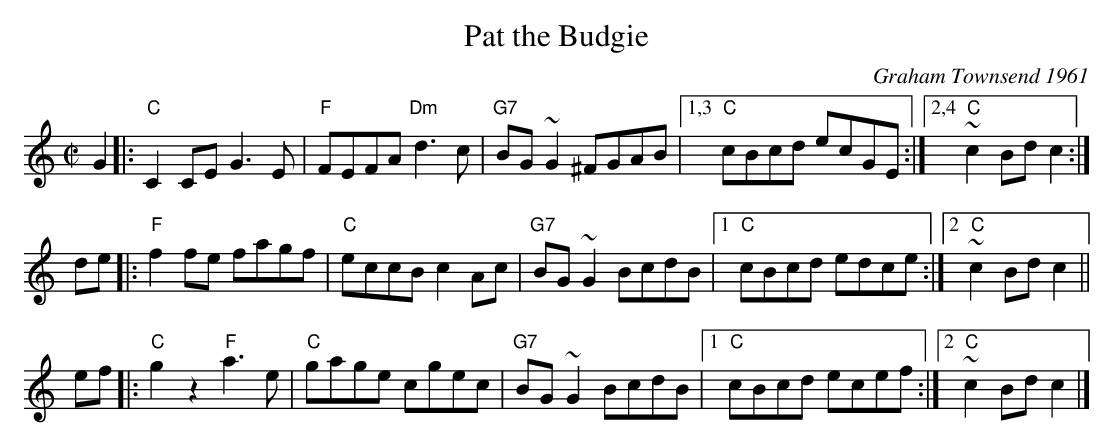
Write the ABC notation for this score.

X:1
T: Pat the Budgie
C: Graham Townsend 1961
M: C|
L: 1/8
K: C
G2 |: "C"C2CE G3E | "F"FEFA "Dm"d3c | "G7"BG~G2 ^FGAB |1,3 "C"cBcd ecGE :|2,4 "C"~c2Bd c2 :|
de |: "F"f2fe fagf | "C"eccB c2Ac | "G7"BG~G2 BcdB |1 "C"cBcd edce :|2 "C"~c2Bd c2 ||
ef |: "C"g2z2 "F"a3e | "C"gage cgec | "G7"BG~G2 BcdB |1 "C"cBcd ecef :|2 "C"~c2Bd c2 |]
